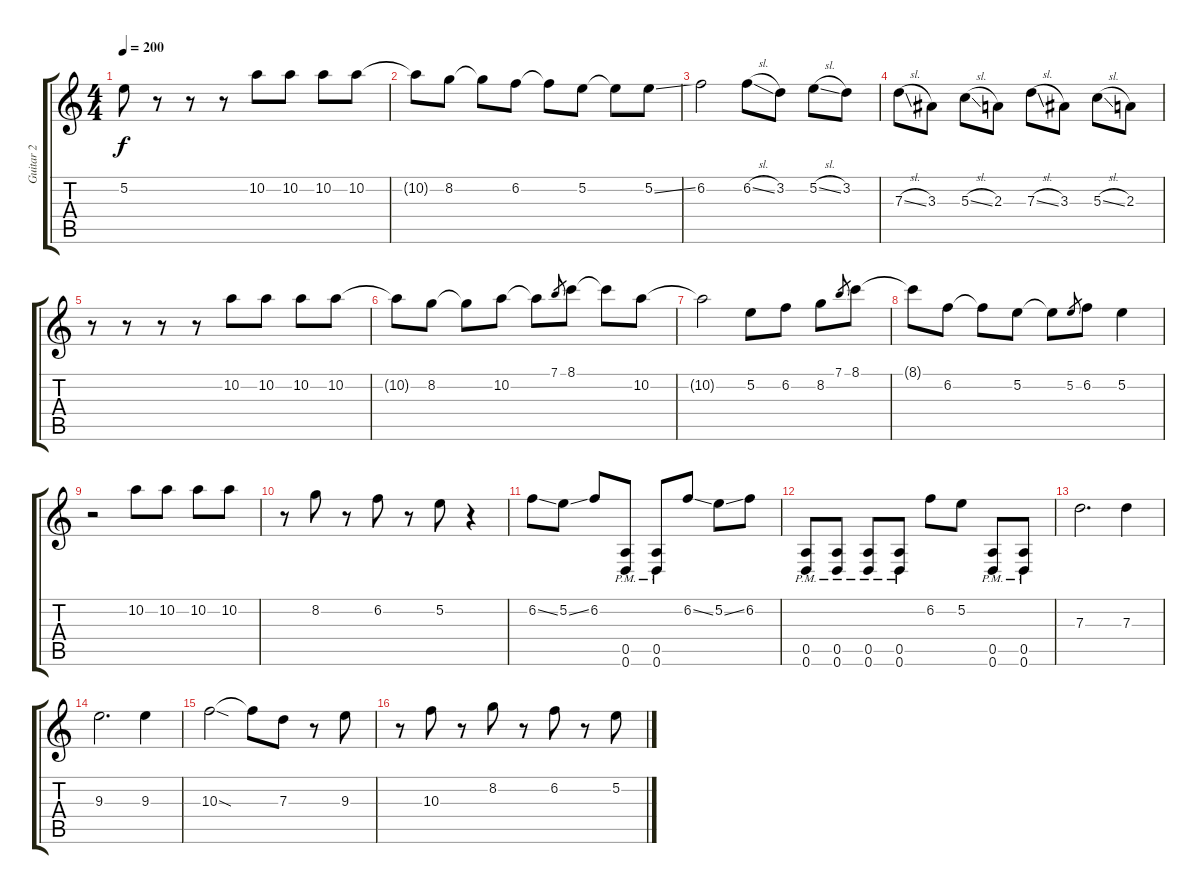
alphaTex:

\track ("Guitar 2" "Guitar 2") {instrument distortionguitar}
\staff {score tabs}
\tuning (E4 B3 G3 D3 A2 D2) {hide}
\ts (4 4)
\tempo 200
\clef g2
\ks c
5.2{t}.8{dy f} r.8 r.8 r.8 10.2.8 10.2.8 10.2.8 10.2.8 |
10.2{t}.8 8.2.8 8.2{t}.8 6.2.8 6.2{t}.8 5.2.8 5.2{t}.8 5.2{ss}.8 |
6.2.2 6.2{sl}.8 3.2.8 5.2{sl}.8 3.2.8 |
7.3{sl}.8 3.3.8 5.3{sl}.8 2.3.8 7.3{sl}.8 3.3.8 5.3{sl}.8 2.3.8 |
r.8 r.8 r.8 r.8 10.2.8 10.2.8 10.2.8 10.2.8 |
10.2{t}.8 8.2.8 8.2{t}.8 10.2.8 10.2{t}.8 7.1.8{gr} 8.1.8 8.1{t}.8 10.2.8 |
10.2{t}.2 5.2.8 6.2.8 8.2.8 7.1.8{gr} 8.1.8 |
8.1{t}.8 6.2.8 6.2{t}.8 5.2.8 5.2{t}.8 5.2.8{gr} 6.2.8 5.2.4 |
r.2{instrument distortionguitar} 10.2.8 10.2.8 10.2.8 10.2.8 |
r.8 8.2.8 r.8 6.2.8 r.8 5.2.8 r.4 |
6.2{ss}.8 5.2{ss}.8 6.2.8 (0.5{pm} 0.6{pm}).8 (0.5{pm} 0.6{pm}).8 6.2{ss}.8 5.2{ss}.8 6.2.8 |
(0.5{pm} 0.6{pm}).8 (0.5{pm} 0.6{pm}).8 (0.5{pm} 0.6{pm}).8 (0.5{pm} 0.6{pm}).8 6.2.8 5.2.8 (0.5{pm} 0.6{pm}).8 (0.5{pm} 0.6{pm}).8 |
7.3.2{d} 7.3.4 |
9.3.2{d} 9.3.4 |
10.3{sod}.2 10.3{t}.8 7.3.8 r.8 9.3.8 |
r.8 10.3.8 r.8 8.2.8 r.8 6.2.8 r.8 5.2.8
